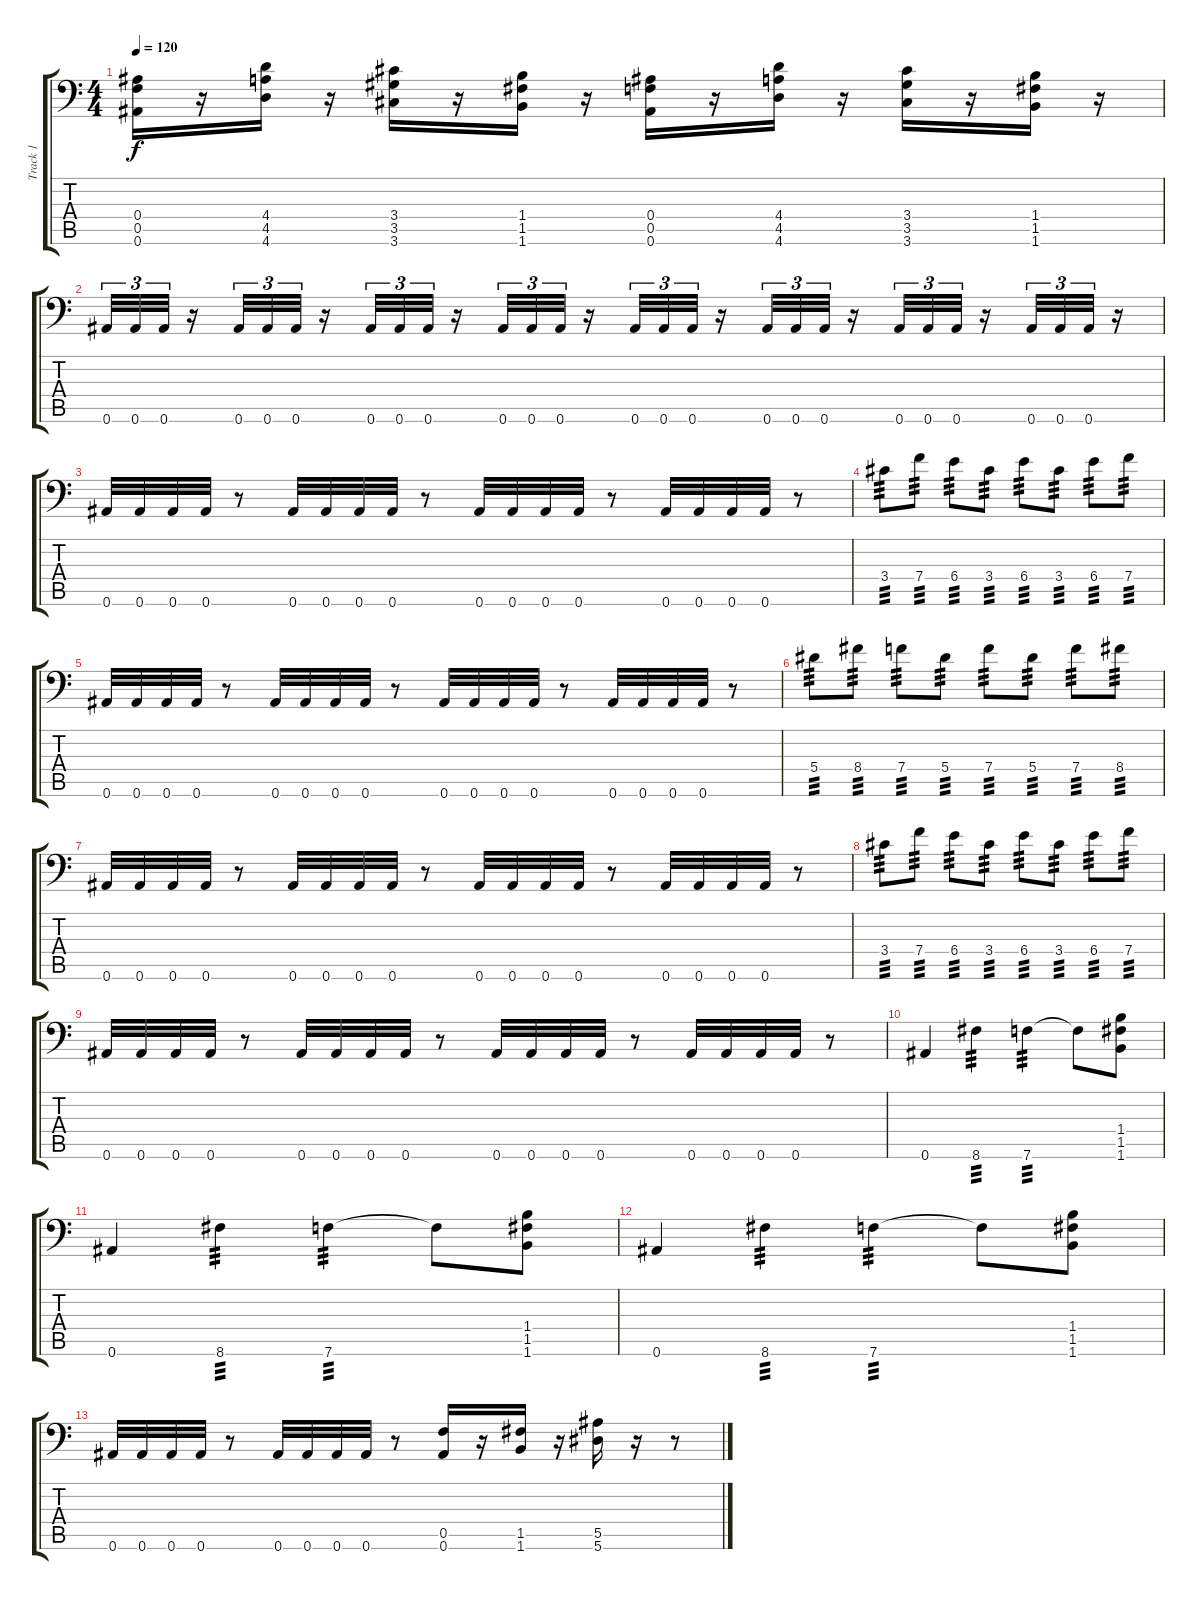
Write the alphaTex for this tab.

\track ("Track 1" "Track 1") {instrument distortionguitar}
\staff {score tabs}
\tuning (C4 G3 Eb3 Bb2 F2 Bb1) {hide}
\ts (4 4)
\tempo 120
\clef f4
\ks c
(0.4 0.5 0.6).16{dy f} r.16 (4.4 4.5 4.6).16 r.16 (3.4 3.5 3.6).16 r.16 (1.4 1.5 1.6).16 r.16 (0.4 0.5 0.6).16 r.16 (4.4 4.5 4.6).16 r.16 (3.4 3.5 3.6).16 r.16 (1.4 1.5 1.6).16 r.16 |
0.6.32{tu (3 2)} 0.6.32{tu (3 2)} 0.6.32{tu (3 2)} r.16 0.6.32{tu (3 2)} 0.6.32{tu (3 2)} 0.6.32{tu (3 2)} r.16 0.6.32{tu (3 2)} 0.6.32{tu (3 2)} 0.6.32{tu (3 2)} r.16 0.6.32{tu (3 2)} 0.6.32{tu (3 2)} 0.6.32{tu (3 2)} r.16 0.6.32{tu (3 2)} 0.6.32{tu (3 2)} 0.6.32{tu (3 2)} r.16 0.6.32{tu (3 2)} 0.6.32{tu (3 2)} 0.6.32{tu (3 2)} r.16 0.6.32{tu (3 2)} 0.6.32{tu (3 2)} 0.6.32{tu (3 2)} r.16 0.6.32{tu (3 2)} 0.6.32{tu (3 2)} 0.6.32{tu (3 2)} r.16 |
0.6.32 0.6.32 0.6.32 0.6.32 r.8 0.6.32 0.6.32 0.6.32 0.6.32 r.8 0.6.32 0.6.32 0.6.32 0.6.32 r.8 0.6.32 0.6.32 0.6.32 0.6.32 r.8 |
3.4.8{tp 3} 7.4.8{tp 3} 6.4.8{tp 3} 3.4.8{tp 3} 6.4.8{tp 3} 3.4.8{tp 3} 6.4.8{tp 3} 7.4.8{tp 3} |
0.6.32 0.6.32 0.6.32 0.6.32 r.8 0.6.32 0.6.32 0.6.32 0.6.32 r.8 0.6.32 0.6.32 0.6.32 0.6.32 r.8 0.6.32 0.6.32 0.6.32 0.6.32 r.8 |
5.4.8{tp 3} 8.4.8{tp 3} 7.4.8{tp 3} 5.4.8{tp 3} 7.4.8{tp 3} 5.4.8{tp 3} 7.4.8{tp 3} 8.4.8{tp 3} |
0.6.32 0.6.32 0.6.32 0.6.32 r.8 0.6.32 0.6.32 0.6.32 0.6.32 r.8 0.6.32 0.6.32 0.6.32 0.6.32 r.8 0.6.32 0.6.32 0.6.32 0.6.32 r.8 |
3.4.8{tp 3} 7.4.8{tp 3} 6.4.8{tp 3} 3.4.8{tp 3} 6.4.8{tp 3} 3.4.8{tp 3} 6.4.8{tp 3} 7.4.8{tp 3} |
0.6.32 0.6.32 0.6.32 0.6.32 r.8 0.6.32 0.6.32 0.6.32 0.6.32 r.8 0.6.32 0.6.32 0.6.32 0.6.32 r.8 0.6.32 0.6.32 0.6.32 0.6.32 r.8 |
0.6.4 8.6.4{tp 3} 7.6.4{tp 3} 7.6{t}.8 (1.4 1.5 1.6).8 |
0.6.4 8.6.4{tp 3} 7.6.4{tp 3} 7.6{t}.8 (1.4 1.5 1.6).8 |
0.6.4 8.6.4{tp 3} 7.6.4{tp 3} 7.6{t}.8 (1.4 1.5 1.6).8 |
0.6.32 0.6.32 0.6.32 0.6.32 r.8 0.6.32 0.6.32 0.6.32 0.6.32 r.8 (0.5 0.6).16 r.16 (1.5 1.6).16 r.16 (5.5 5.6).16 r.16 r.8
